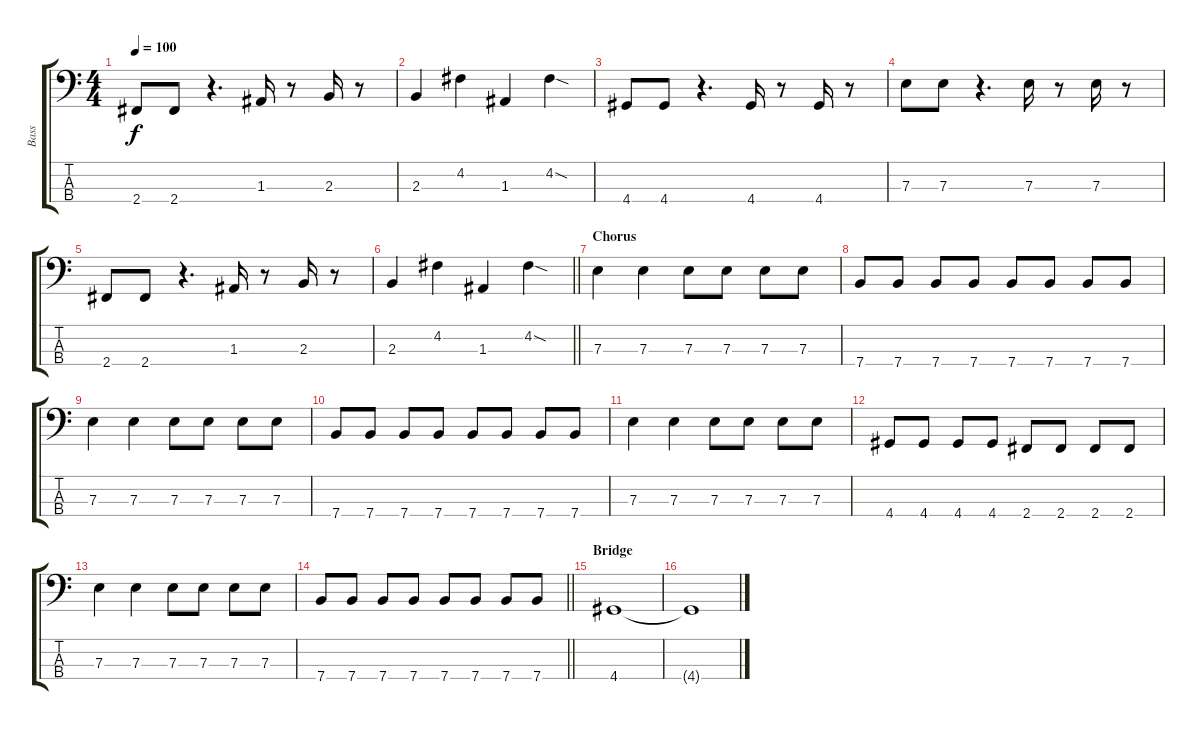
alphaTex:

\track ("Bass" "Bass") {instrument electricbassfinger}
\staff {score tabs}
\tuning (G2 D2 A1 E1) {hide}
\ts (4 4)
\tempo 100
\clef f4
\ks c
2.4.8{dy f} 2.4.8 r.4{d} 1.3.16 r.8 2.3.16 r.8 |
2.3.4 4.2.4 1.3.4 4.2{sod}.4 |
4.4.8 4.4.8 r.4{d} 4.4.16 r.8 4.4.16 r.8 |
7.3.8 7.3.8 r.4{d} 7.3.16 r.8 7.3.16 r.8 |
2.4.8 2.4.8 r.4{d} 1.3.16 r.8 2.3.16 r.8 |
\barLineRight lightlight
2.3.4 4.2.4 1.3.4 4.2{sod}.4 |
\section ("" "Chorus")
7.3.4 7.3.4 7.3.8 7.3.8 7.3.8 7.3.8 |
7.4.8 7.4.8 7.4.8 7.4.8 7.4.8 7.4.8 7.4.8 7.4.8 |
7.3.4 7.3.4 7.3.8 7.3.8 7.3.8 7.3.8 |
7.4.8 7.4.8 7.4.8 7.4.8 7.4.8 7.4.8 7.4.8 7.4.8 |
7.3.4 7.3.4 7.3.8 7.3.8 7.3.8 7.3.8 |
4.4.8 4.4.8 4.4.8 4.4.8 2.4.8 2.4.8 2.4.8 2.4.8 |
7.3.4 7.3.4 7.3.8 7.3.8 7.3.8 7.3.8 |
\barLineRight lightlight
7.4.8 7.4.8 7.4.8 7.4.8 7.4.8 7.4.8 7.4.8 7.4.8 |
\section ("" "Bridge")
4.4.1 |
4.4{t}.1
